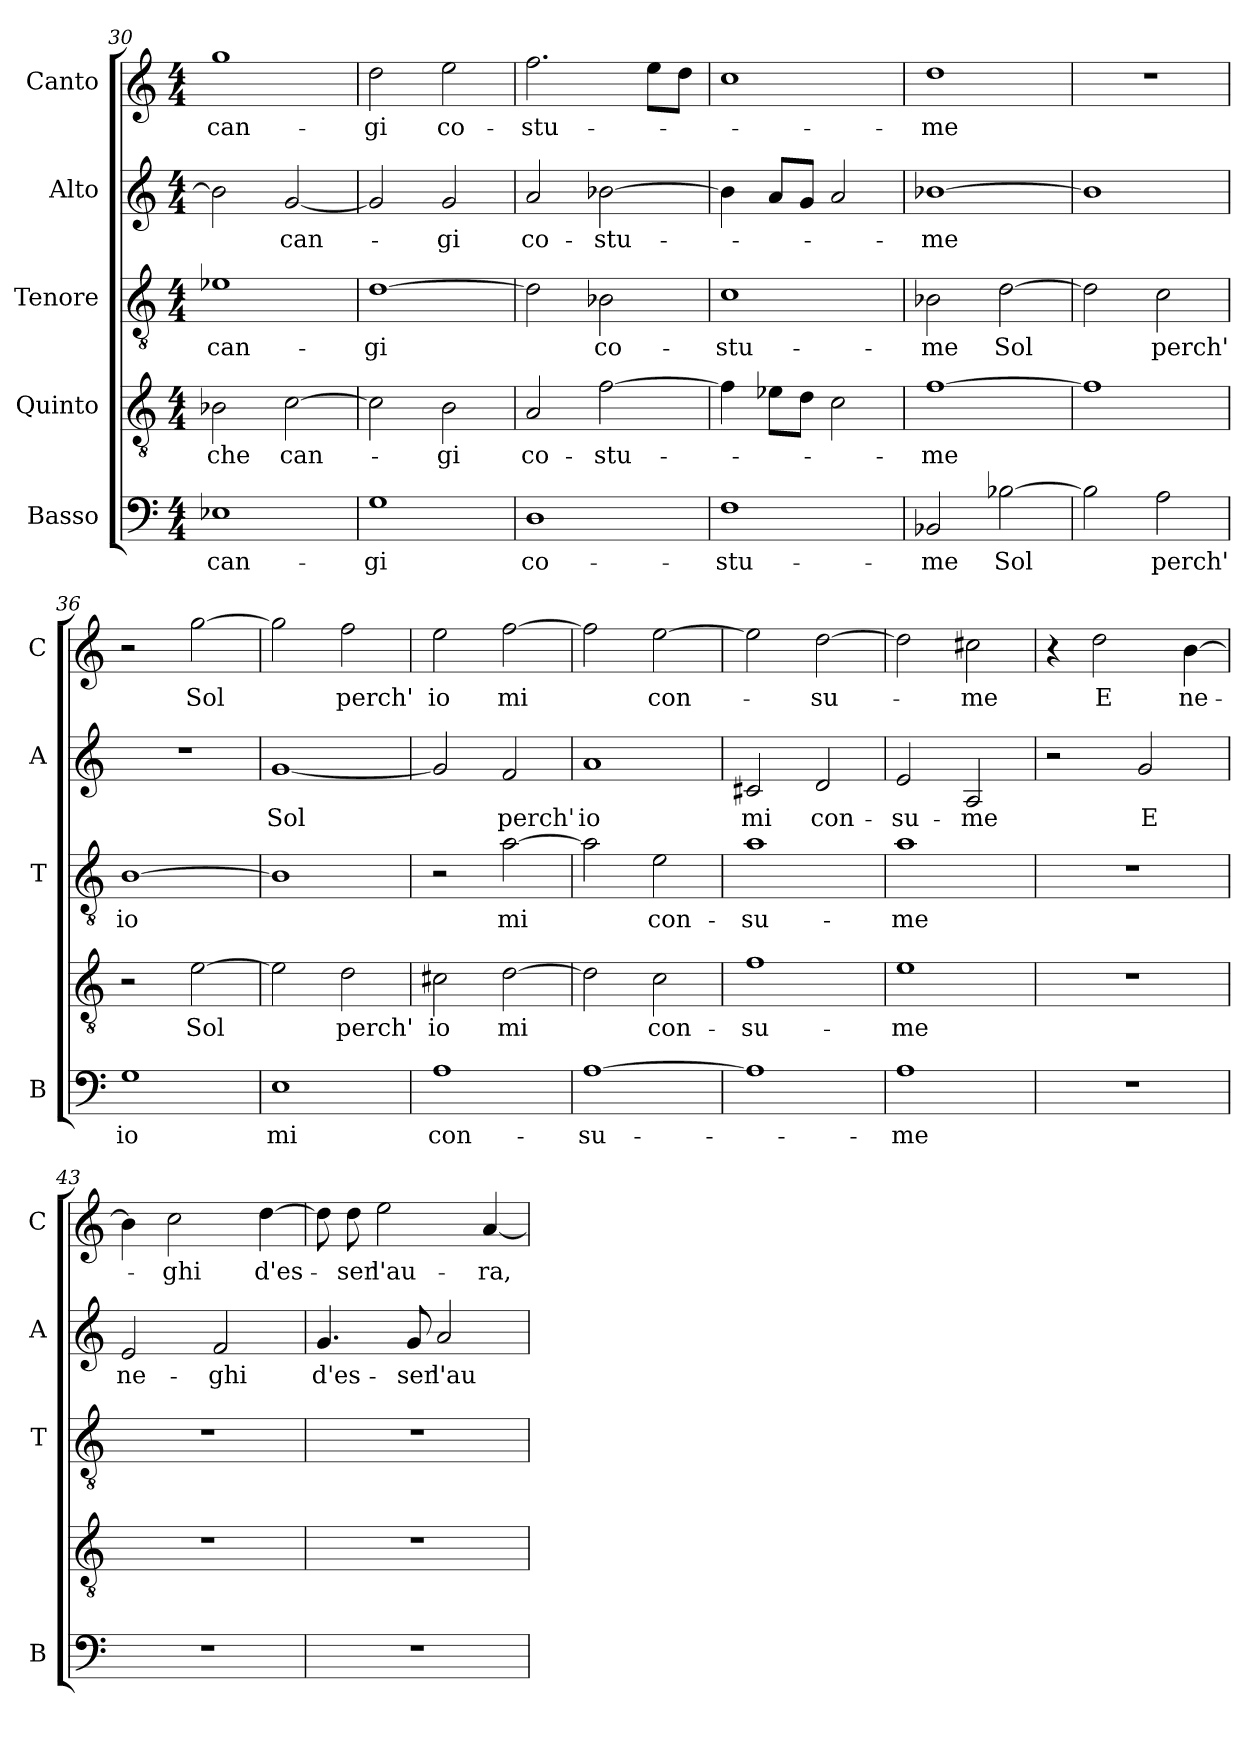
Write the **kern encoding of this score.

**kern	**text	**kern	**text	**kern	**text	**kern	**text	**kern	**text
*part5	*part5	*part4	*part4	*part3	*part3	*part2	*part2	*part1	*part1
*staff5	*staff5	*staff4	*staff4	*staff3	*staff3	*staff2	*staff2	*staff1	*staff1
*I"Basso	*	*I"Quinto	*	*I"Tenore	*	*I"Alto	*	*I"Canto	*
*I'B	*	*	*	*I'T	*	*I'A	*	*I'C	*
*clefF4	*	*clefGv2	*	*clefGv2	*	*clefG2	*	*clefG2	*
*k[]	*	*k[]	*	*k[]	*	*k[]	*	*k[]	*
*C:	*	*C:	*	*C:	*	*C:	*	*C:	*
*M4/4	*	*M4/4	*	*M4/4	*	*M4/4	*	*M4/4	*
=30	=30	=30	=30	=30	=30	=30	=30	=30	=30
!	!LO:LY:b	!	!LO:LY:b	!	!LO:LY:b	!	!	!	!LO:LY:b
1E-X	can-	2B-X\	che	1e-X	can-	2b-\]	.	1gg	can-
!	!	!	!LO:LY:b	!	!	!	!LO:LY:b	!	!
.	.	[2c\	can-	.	.	[2g/	can-	.	.
=31	=31	=31	=31	=31	=31	=31	=31	=31	=31
!	!LO:LY:b	!	!	!	!LO:LY:b	!	!	!	!LO:LY:b
1G	-gi	2c\]	.	[1d	-gi	2g/]	.	2dd\	-gi
!	!	!	!LO:LY:b	!	!	!	!LO:LY:b	!	!LO:LY:b
.	.	2B\	-gi	.	.	2g/	-gi	2ee\	co-
=32	=32	=32	=32	=32	=32	=32	=32	=32	=32
!	!LO:LY:b	!	!LO:LY:b	!	!	!	!LO:LY:b	!	!LO:LY:b
1D	co-	2A/	co-	2d\]	.	2a/	co-	2.ff\	-stu-
!	!	!	!LO:LY:b	!	!LO:LY:b	!	!LO:LY:b	!	!
.	.	[2f\	-stu-	2B-X\	co-	[2b-X\	-stu-	.	.
.	.	.	.	.	.	.	.	8ee\L	.
.	.	.	.	.	.	.	.	8dd\J	.
=33	=33	=33	=33	=33	=33	=33	=33	=33	=33
!	!LO:LY:b	!	!	!	!LO:LY:b	!	!	!	!
1F	-stu-	4f\]	.	1c	-stu-	4b-\]	.	1cc	.
.	.	8e-X\L	.	.	.	8a/L	.	.	.
.	.	8d\J	.	.	.	8g/J	.	.	.
.	.	2c\	.	.	.	2a/	.	.	.
=34	=34	=34	=34	=34	=34	=34	=34	=34	=34
!	!LO:LY:b	!	!LO:LY:b	!	!LO:LY:b	!	!LO:LY:b	!	!LO:LY:b
2BB-X/	-me	[1f	-me	2B-X\	-me	[1b-X	-me	1dd	-me
!	!LO:LY:b	!	!	!	!LO:LY:b	!	!	!	!
[2B-X\	Sol	.	.	[2d\	Sol	.	.	.	.
=35	=35	=35	=35	=35	=35	=35	=35	=35	=35
2B-\]	.	1f]	.	2d\]	.	1b-]	.	1r	.
!	!LO:LY:b	!	!	!	!LO:LY:b	!	!	!	!
2A\	perch'	.	.	2c\	perch'	.	.	.	.
=36	=36	=36	=36	=36	=36	=36	=36	=36	=36
!	!LO:LY:b	!	!	!	!LO:LY:b	!	!	!	!
1G	io	2r	.	[1B	io	1r	.	2r	.
!	!	!	!LO:LY:b	!	!	!	!	!	!LO:LY:b
.	.	[2e\	Sol	.	.	.	.	[2gg\	Sol
=37	=37	=37	=37	=37	=37	=37	=37	=37	=37
!	!LO:LY:b	!	!	!	!	!	!LO:LY:b	!	!
1E	mi	2e\]	.	1B]	.	[1g	Sol	2gg\]	.
!	!	!	!LO:LY:b	!	!	!	!	!	!LO:LY:b
.	.	2d\	perch'	.	.	.	.	2ff\	perch'
!!LO:LB:g=z
=38	=38	=38	=38	=38	=38	=38	=38	=38	=38
!	!LO:LY:b	!	!LO:LY:b	!	!	!	!	!	!LO:LY:b
1A	con-	2c#X\	io	2r	.	2g/]	.	2ee\	io
!	!	!	!LO:LY:b	!	!LO:LY:b	!	!LO:LY:b	!	!LO:LY:b
.	.	[2d\	mi	[2a\	mi	2f/	perch'	[2ff\	mi
=39	=39	=39	=39	=39	=39	=39	=39	=39	=39
!	!LO:LY:b	!	!	!	!	!	!LO:LY:b	!	!
[1A	-su-	2d\]	.	2a\]	.	1a	io	2ff\]	.
!	!	!	!LO:LY:b	!	!LO:LY:b	!	!	!	!LO:LY:b
.	.	2c\	con-	2e\	con-	.	.	[2ee\	con-
=40	=40	=40	=40	=40	=40	=40	=40	=40	=40
!	!	!	!LO:LY:b	!	!LO:LY:b	!	!LO:LY:b	!	!
1A]	.	1f	-su-	1a	-su-	2c#X/	mi	2ee\]	.
!	!	!	!	!	!	!	!LO:LY:b	!	!LO:LY:b
.	.	.	.	.	.	2d/	con-	[2dd\	-su-
=41	=41	=41	=41	=41	=41	=41	=41	=41	=41
!	!LO:LY:b	!	!LO:LY:b	!	!LO:LY:b	!	!LO:LY:b	!	!
1A	-me	1e	-me	1a	-me	2e/	-su-	2dd\]	.
!	!	!	!	!	!	!	!LO:LY:b	!	!LO:LY:b
.	.	.	.	.	.	2A/	-me	2cc#X\	-me
=42	=42	=42	=42	=42	=42	=42	=42	=42	=42
1r	.	1r	.	1r	.	2r	.	4r	.
!	!	!	!	!	!	!	!	!	!LO:LY:b
.	.	.	.	.	.	.	.	2dd\	E
!	!	!	!	!	!	!	!LO:LY:b	!	!
.	.	.	.	.	.	2g/	E	.	.
!	!	!	!	!	!	!	!	!	!LO:LY:b
.	.	.	.	.	.	.	.	[4b\	ne-
=43	=43	=43	=43	=43	=43	=43	=43	=43	=43
!	!	!	!	!	!	!	!LO:LY:b	!	!
1r	.	1r	.	1r	.	2e/	ne-	4b\]	.
!	!	!	!	!	!	!	!	!	!LO:LY:b
.	.	.	.	.	.	.	.	2cc\	-ghi
!	!	!	!	!	!	!	!LO:LY:b	!	!
.	.	.	.	.	.	2f/	-ghi	.	.
!	!	!	!	!	!	!	!	!	!LO:LY:b
.	.	.	.	.	.	.	.	[4dd\	d'es-
=44	=44	=44	=44	=44	=44	=44	=44	=44	=44
!	!	!	!	!	!	!	!LO:LY:b	!	!
1r	.	1r	.	1r	.	4.g/	d'es-	8dd\]	.
!	!	!	!	!	!	!	!	!	!LO:LY:b
.	.	.	.	.	.	.	.	8dd\	-ser
!	!	!	!	!	!	!	!	!	!LO:LY:b
.	.	.	.	.	.	.	.	2ee\	l'au-
!	!	!	!	!	!	!	!LO:LY:b	!	!
.	.	.	.	.	.	8g/	-ser	.	.
!	!	!	!	!	!	!	!LO:LY:b	!	!
.	.	.	.	.	.	2a/	l'au-	.	.
!	!	!	!	!	!	!	!	!	!LO:LY:b
.	.	.	.	.	.	.	.	[4a/	-ra,
=	=	=	=	=	=	=	=	=	=
*-	*-	*-	*-	*-	*-	*-	*-	*-	*-
